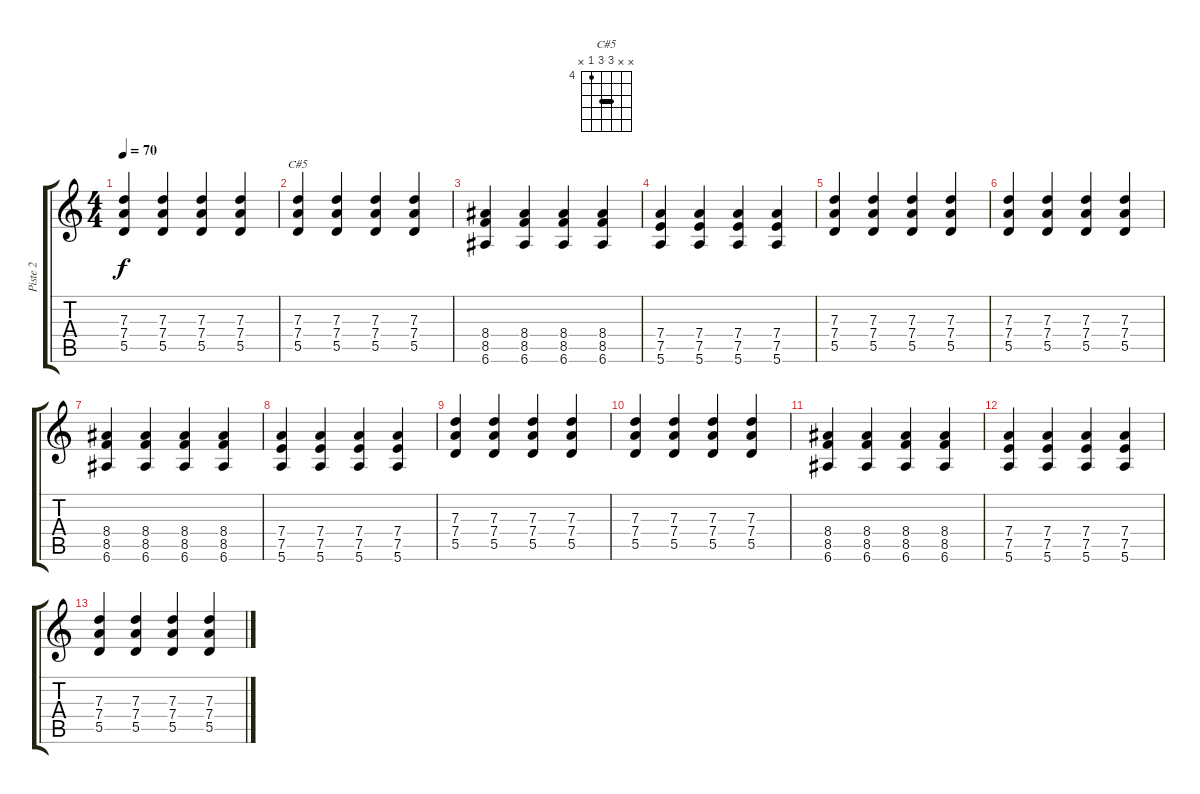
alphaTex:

\track ("Piste 2" "Piste 2") {instrument acousticguitarsteel}
\staff {score tabs}
\tuning (E4 B3 G3 D3 A2 E2) {hide}
\chord ("C#5" x x 6 6 4 x) {firstfret 4 barre 6}
\ts (4 4)
\tempo 70
\clef g2
\ks c
(7.3 7.4 5.5).4{dy f} (7.3 7.4 5.5).4 (7.3 7.4 5.5).4 (7.3 7.4 5.5).4 |
(7.3 7.4 5.5).4{ch "C#5"} (7.3 7.4 5.5).4 (7.3 7.4 5.5).4 (7.3 7.4 5.5).4 |
(8.4 8.5 6.6).4 (8.4 8.5 6.6).4 (8.4 8.5 6.6).4 (8.4 8.5 6.6).4 |
(7.4 7.5 5.6).4 (7.4 7.5 5.6).4 (7.4 7.5 5.6).4{txt ""} (7.4 7.5 5.6).4 |
(7.3 7.4 5.5).4 (7.3 7.4 5.5).4 (7.3 7.4 5.5).4 (7.3 7.4 5.5).4 |
(7.3 7.4 5.5).4 (7.3 7.4 5.5).4 (7.3 7.4 5.5).4 (7.3 7.4 5.5).4 |
(8.4 8.5 6.6).4 (8.4 8.5 6.6).4 (8.4 8.5 6.6).4 (8.4 8.5 6.6).4 |
(7.4 7.5 5.6).4 (7.4 7.5 5.6).4 (7.4 7.5 5.6).4 (7.4 7.5 5.6).4 |
(7.3 7.4 5.5).4 (7.3 7.4 5.5).4 (7.3 7.4 5.5).4 (7.3 7.4 5.5).4 |
(7.3 7.4 5.5).4 (7.3 7.4 5.5).4 (7.3 7.4 5.5).4 (7.3 7.4 5.5).4 |
(8.4 8.5 6.6).4 (8.4 8.5 6.6).4 (8.4 8.5 6.6).4 (8.4 8.5 6.6).4 |
(7.4 7.5 5.6).4 (7.4 7.5 5.6).4 (7.4 7.5 5.6).4 (7.4 7.5 5.6).4 |
(7.3 7.4 5.5).4 (7.3 7.4 5.5).4 (7.3 7.4 5.5).4 (7.3 7.4 5.5).4
